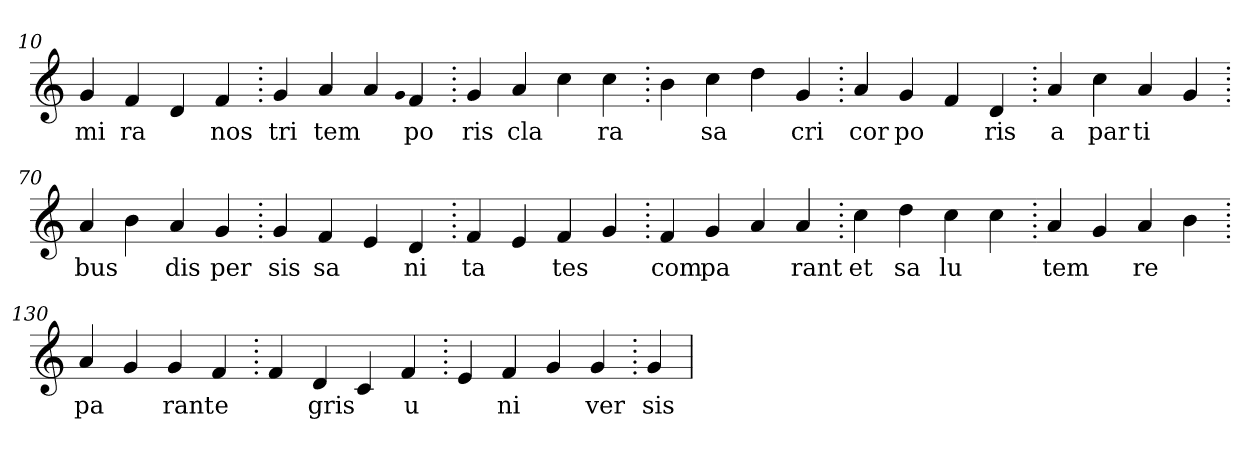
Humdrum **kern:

**kern	**text
*part1	*part1
*staff1	*staff1
*clefG2	*
=10.	=10.
4g	mi
4f	ra
4d	.
4f	nos
=20.	=20.
4g	tri
4a	tem
4a	.
qqg	.
4f	po
=30.	=30.
4g	ris
4a	cla
4cc	.
4cc	ra
=40.	=40.
4b	.
4cc	sa
4dd	.
4g	cri
=50.	=50.
4a	cor
4g	po
4f	.
4d	ris
=60.	=60.
4a	a
4cc	par
4a	ti
4g	.
=70.	=70.
4a	bus
4b	.
4a	dis
4g	per
=80.	=80.
4g	sis
4f	sa
4e	.
4d	ni
=90.	=90.
4f	ta
4e	.
4f	tes
4g	.
=100.	=100.
4f	com
4g	pa
4a	.
4a	rant
=110.	=110.
4cc	et
4dd	sa
4cc	lu
4cc	.
=120.	=120.
4a	tem
4g	.
4a	re
4b	.
=130.	=130.
4a	pa
4g	.
4g	rant
4f	e
=140.	=140.
4f	.
4d	gris
4c	.
4f	u
=150.	=150.
4e	.
4f	ni
4g	.
4g	ver
=160.	=160.
4g	sis
=	=
*-	*-
